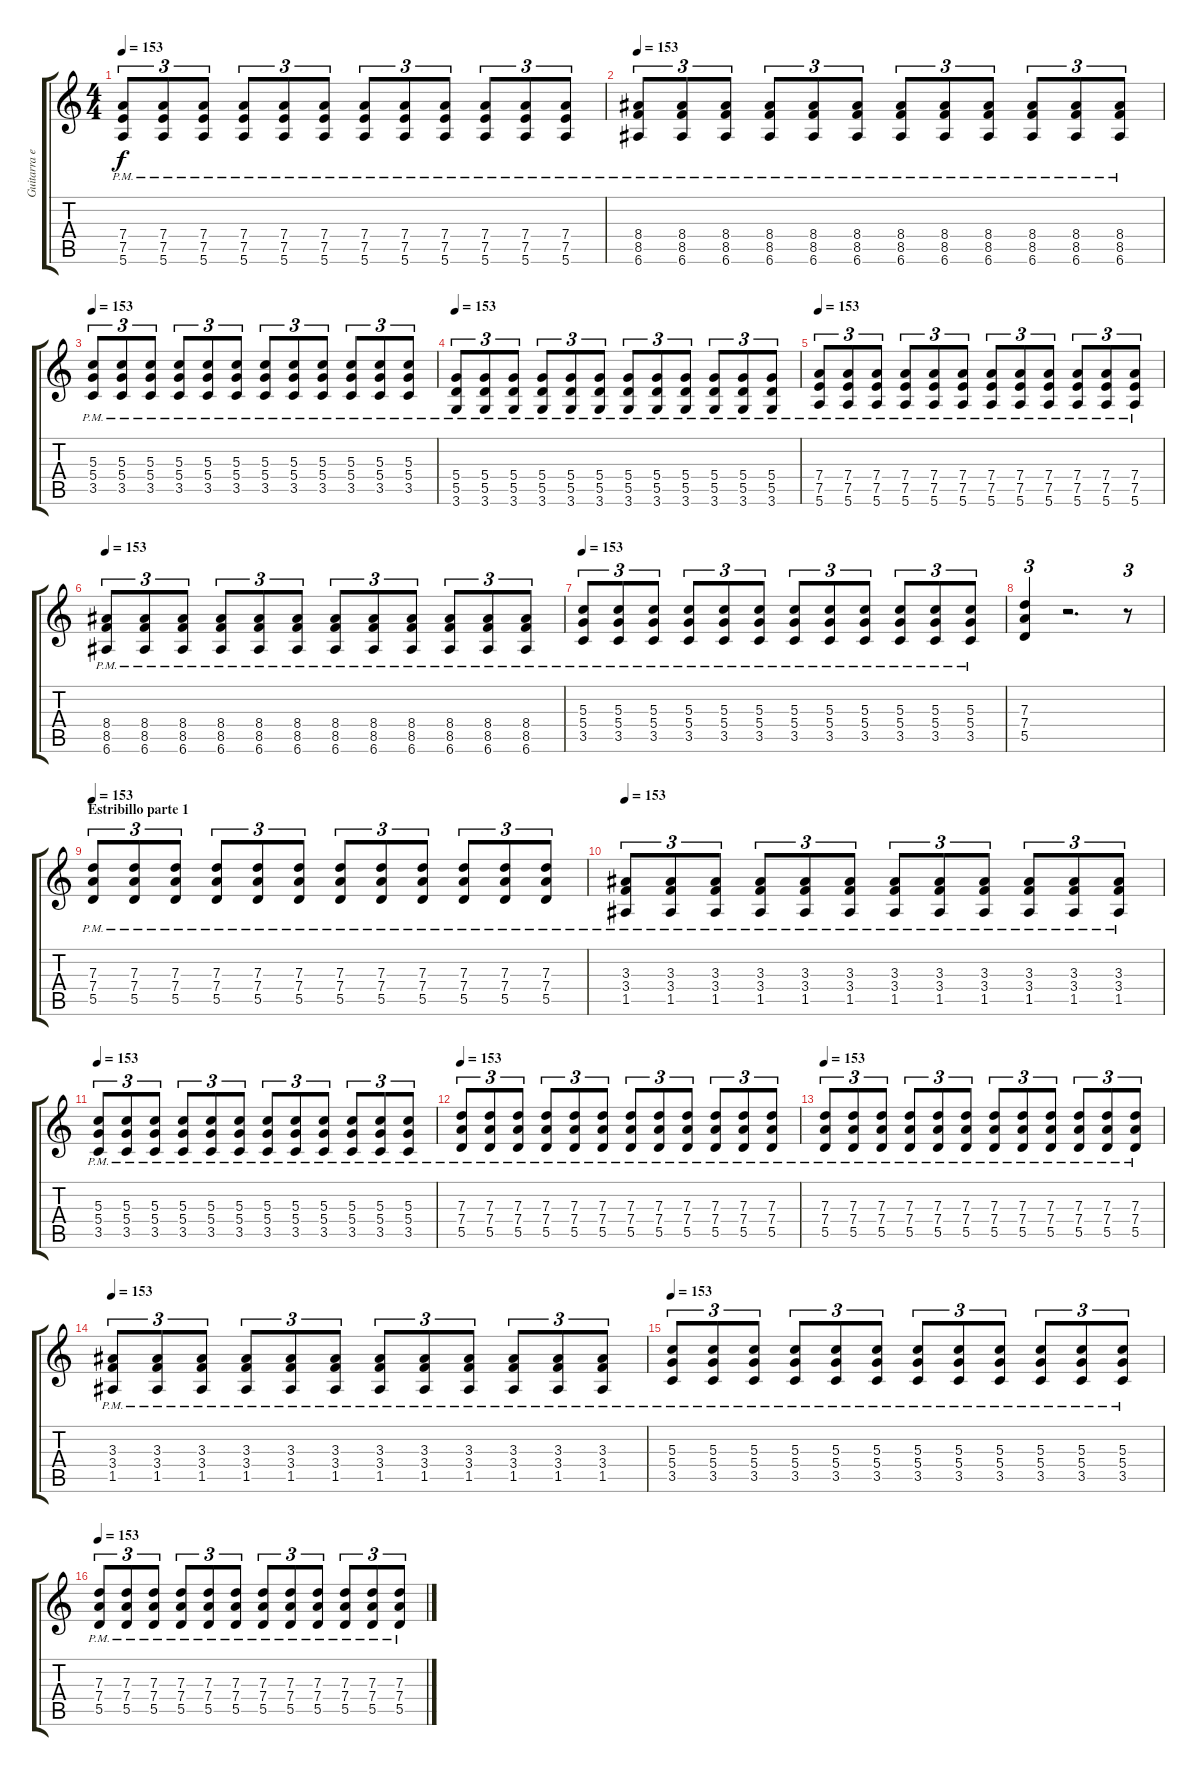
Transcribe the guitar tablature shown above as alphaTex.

\track ("Guitarra eléctrica 2" "Guitarra e") {instrument distortionguitar}
\staff {score tabs}
\tuning (E4 B3 G3 D3 A2 E2) {hide}
\ts (4 4)
\tempo 153
\clef g2
\ks c
(7.4{pm} 7.5{pm} 5.6{pm}).8{tu (3 2) dy f} (7.4{pm} 7.5{pm} 5.6{pm}).8{tu (3 2)} (7.4{pm} 7.5{pm} 5.6{pm}).8{tu (3 2)} (7.4{pm} 7.5{pm} 5.6{pm}).8{tu (3 2)} (7.4{pm} 7.5{pm} 5.6{pm}).8{tu (3 2)} (7.4{pm} 7.5{pm} 5.6{pm}).8{tu (3 2)} (7.4{pm} 7.5{pm} 5.6{pm}).8{tu (3 2)} (7.4{pm} 7.5{pm} 5.6{pm}).8{tu (3 2)} (7.4{pm} 7.5{pm} 5.6{pm}).8{tu (3 2)} (7.4{pm} 7.5{pm} 5.6{pm}).8{tu (3 2)} (7.4{pm} 7.5{pm} 5.6{pm}).8{tu (3 2)} (7.4{pm} 7.5{pm} 5.6{pm}).8{tu (3 2)} |
\tempo 153
(8.4{pm} 8.5{pm} 6.6{pm}).8{tu (3 2)} (8.4{pm} 8.5{pm} 6.6{pm}).8{tu (3 2)} (8.4{pm} 8.5{pm} 6.6{pm}).8{tu (3 2)} (8.4{pm} 8.5{pm} 6.6{pm}).8{tu (3 2)} (8.4{pm} 8.5{pm} 6.6{pm}).8{tu (3 2)} (8.4{pm} 8.5{pm} 6.6{pm}).8{tu (3 2)} (8.4{pm} 8.5{pm} 6.6{pm}).8{tu (3 2)} (8.4{pm} 8.5{pm} 6.6{pm}).8{tu (3 2)} (8.4{pm} 8.5{pm} 6.6{pm}).8{tu (3 2)} (8.4{pm} 8.5{pm} 6.6{pm}).8{tu (3 2)} (8.4{pm} 8.5{pm} 6.6{pm}).8{tu (3 2)} (8.4{pm} 8.5{pm} 6.6{pm}).8{tu (3 2)} |
\tempo 153
(5.3{pm} 5.4{pm} 3.5{pm}).8{tu (3 2)} (5.3{pm} 5.4{pm} 3.5{pm}).8{tu (3 2)} (5.3{pm} 5.4{pm} 3.5{pm}).8{tu (3 2)} (5.3{pm} 5.4{pm} 3.5{pm}).8{tu (3 2)} (5.3{pm} 5.4{pm} 3.5{pm}).8{tu (3 2)} (5.3{pm} 5.4{pm} 3.5{pm}).8{tu (3 2)} (5.3{pm} 5.4{pm} 3.5{pm}).8{tu (3 2)} (5.3{pm} 5.4{pm} 3.5{pm}).8{tu (3 2)} (5.3{pm} 5.4{pm} 3.5{pm}).8{tu (3 2)} (5.3{pm} 5.4{pm} 3.5{pm}).8{tu (3 2)} (5.3{pm} 5.4{pm} 3.5{pm}).8{tu (3 2)} (5.3{pm} 5.4{pm} 3.5{pm}).8{tu (3 2)} |
\tempo 153
(5.4{pm} 5.5{pm} 3.6{pm}).8{tu (3 2)} (5.4{pm} 5.5{pm} 3.6{pm}).8{tu (3 2)} (5.4{pm} 5.5{pm} 3.6{pm}).8{tu (3 2)} (5.4{pm} 5.5{pm} 3.6{pm}).8{tu (3 2)} (5.4{pm} 5.5{pm} 3.6{pm}).8{tu (3 2)} (5.4{pm} 5.5{pm} 3.6{pm}).8{tu (3 2)} (5.4{pm} 5.5{pm} 3.6{pm}).8{tu (3 2)} (5.4{pm} 5.5{pm} 3.6{pm}).8{tu (3 2)} (5.4{pm} 5.5{pm} 3.6{pm}).8{tu (3 2)} (5.4{pm} 5.5{pm} 3.6{pm}).8{tu (3 2)} (5.4{pm} 5.5{pm} 3.6{pm}).8{tu (3 2)} (5.4{pm} 5.5{pm} 3.6{pm}).8{tu (3 2)} |
\tempo 153
(7.4{pm} 7.5{pm} 5.6{pm}).8{tu (3 2)} (7.4{pm} 7.5{pm} 5.6{pm}).8{tu (3 2)} (7.4{pm} 7.5{pm} 5.6{pm}).8{tu (3 2)} (7.4{pm} 7.5{pm} 5.6{pm}).8{tu (3 2)} (7.4{pm} 7.5{pm} 5.6{pm}).8{tu (3 2)} (7.4{pm} 7.5{pm} 5.6{pm}).8{tu (3 2)} (7.4{pm} 7.5{pm} 5.6{pm}).8{tu (3 2)} (7.4{pm} 7.5{pm} 5.6{pm}).8{tu (3 2)} (7.4{pm} 7.5{pm} 5.6{pm}).8{tu (3 2)} (7.4{pm} 7.5{pm} 5.6{pm}).8{tu (3 2)} (7.4{pm} 7.5{pm} 5.6{pm}).8{tu (3 2)} (7.4{pm} 7.5{pm} 5.6{pm}).8{tu (3 2)} |
\tempo 153
(8.4{pm} 8.5{pm} 6.6{pm}).8{tu (3 2)} (8.4{pm} 8.5{pm} 6.6{pm}).8{tu (3 2)} (8.4{pm} 8.5{pm} 6.6{pm}).8{tu (3 2)} (8.4{pm} 8.5{pm} 6.6{pm}).8{tu (3 2)} (8.4{pm} 8.5{pm} 6.6{pm}).8{tu (3 2)} (8.4{pm} 8.5{pm} 6.6{pm}).8{tu (3 2)} (8.4{pm} 8.5{pm} 6.6{pm}).8{tu (3 2)} (8.4{pm} 8.5{pm} 6.6{pm}).8{tu (3 2)} (8.4{pm} 8.5{pm} 6.6{pm}).8{tu (3 2)} (8.4{pm} 8.5{pm} 6.6{pm}).8{tu (3 2)} (8.4{pm} 8.5{pm} 6.6{pm}).8{tu (3 2)} (8.4{pm} 8.5{pm} 6.6{pm}).8{tu (3 2)} |
\tempo 153
(5.3{pm} 5.4{pm} 3.5{pm}).8{tu (3 2)} (5.3{pm} 5.4{pm} 3.5{pm}).8{tu (3 2)} (5.3{pm} 5.4{pm} 3.5{pm}).8{tu (3 2)} (5.3{pm} 5.4{pm} 3.5{pm}).8{tu (3 2)} (5.3{pm} 5.4{pm} 3.5{pm}).8{tu (3 2)} (5.3{pm} 5.4{pm} 3.5{pm}).8{tu (3 2)} (5.3{pm} 5.4{pm} 3.5{pm}).8{tu (3 2)} (5.3{pm} 5.4{pm} 3.5{pm}).8{tu (3 2)} (5.3{pm} 5.4{pm} 3.5{pm}).8{tu (3 2)} (5.3{pm} 5.4{pm} 3.5{pm}).8{tu (3 2)} (5.3{pm} 5.4{pm} 3.5{pm}).8{tu (3 2)} (5.3{pm} 5.4{pm} 3.5{pm}).8{tu (3 2)} |
(7.3 7.4 5.5).4{tu (3 2)} r.2{d} r.8{tu (3 2)} |
\section ("" "Estribillo parte 1")
\tempo 153
(7.3{pm} 7.4{pm} 5.5{pm}).8{tu (3 2) volume 13} (7.3{pm} 7.4{pm} 5.5{pm}).8{tu (3 2)} (7.3{pm} 7.4{pm} 5.5{pm}).8{tu (3 2)} (7.3{pm} 7.4{pm} 5.5{pm}).8{tu (3 2)} (7.3{pm} 7.4{pm} 5.5{pm}).8{tu (3 2)} (7.3{pm} 7.4{pm} 5.5{pm}).8{tu (3 2)} (7.3{pm} 7.4{pm} 5.5{pm}).8{tu (3 2)} (7.3{pm} 7.4{pm} 5.5{pm}).8{tu (3 2)} (7.3{pm} 7.4{pm} 5.5{pm}).8{tu (3 2)} (7.3{pm} 7.4{pm} 5.5{pm}).8{tu (3 2)} (7.3{pm} 7.4{pm} 5.5{pm}).8{tu (3 2)} (7.3{pm} 7.4{pm} 5.5{pm}).8{tu (3 2)} |
\tempo 153
(3.3{pm} 3.4{pm} 1.5{pm}).8{tu (3 2)} (3.3{pm} 3.4{pm} 1.5{pm}).8{tu (3 2)} (3.3{pm} 3.4{pm} 1.5{pm}).8{tu (3 2)} (3.3{pm} 3.4{pm} 1.5{pm}).8{tu (3 2)} (3.3{pm} 3.4{pm} 1.5{pm}).8{tu (3 2)} (3.3{pm} 3.4{pm} 1.5{pm}).8{tu (3 2)} (3.3{pm} 3.4{pm} 1.5{pm}).8{tu (3 2)} (3.3{pm} 3.4{pm} 1.5{pm}).8{tu (3 2)} (3.3{pm} 3.4{pm} 1.5{pm}).8{tu (3 2)} (3.3{pm} 3.4{pm} 1.5{pm}).8{tu (3 2)} (3.3{pm} 3.4{pm} 1.5{pm}).8{tu (3 2)} (3.3{pm} 3.4{pm} 1.5{pm}).8{tu (3 2)} |
\tempo 153
(5.3{pm} 5.4{pm} 3.5{pm}).8{tu (3 2)} (5.3{pm} 5.4{pm} 3.5{pm}).8{tu (3 2)} (5.3{pm} 5.4{pm} 3.5{pm}).8{tu (3 2)} (5.3{pm} 5.4{pm} 3.5{pm}).8{tu (3 2)} (5.3{pm} 5.4{pm} 3.5{pm}).8{tu (3 2)} (5.3{pm} 5.4{pm} 3.5{pm}).8{tu (3 2)} (5.3{pm} 5.4{pm} 3.5{pm}).8{tu (3 2)} (5.3{pm} 5.4{pm} 3.5{pm}).8{tu (3 2)} (5.3{pm} 5.4{pm} 3.5{pm}).8{tu (3 2)} (5.3{pm} 5.4{pm} 3.5{pm}).8{tu (3 2)} (5.3{pm} 5.4{pm} 3.5{pm}).8{tu (3 2)} (5.3{pm} 5.4{pm} 3.5{pm}).8{tu (3 2)} |
\tempo 153
(7.3{pm} 7.4{pm} 5.5{pm}).8{tu (3 2) volume 13} (7.3{pm} 7.4{pm} 5.5{pm}).8{tu (3 2)} (7.3{pm} 7.4{pm} 5.5{pm}).8{tu (3 2)} (7.3{pm} 7.4{pm} 5.5{pm}).8{tu (3 2)} (7.3{pm} 7.4{pm} 5.5{pm}).8{tu (3 2)} (7.3{pm} 7.4{pm} 5.5{pm}).8{tu (3 2)} (7.3{pm} 7.4{pm} 5.5{pm}).8{tu (3 2)} (7.3{pm} 7.4{pm} 5.5{pm}).8{tu (3 2)} (7.3{pm} 7.4{pm} 5.5{pm}).8{tu (3 2)} (7.3{pm} 7.4{pm} 5.5{pm}).8{tu (3 2)} (7.3{pm} 7.4{pm} 5.5{pm}).8{tu (3 2)} (7.3{pm} 7.4{pm} 5.5{pm}).8{tu (3 2)} |
\tempo 153
(7.3{pm} 7.4{pm} 5.5{pm}).8{tu (3 2) volume 13} (7.3{pm} 7.4{pm} 5.5{pm}).8{tu (3 2)} (7.3{pm} 7.4{pm} 5.5{pm}).8{tu (3 2)} (7.3{pm} 7.4{pm} 5.5{pm}).8{tu (3 2)} (7.3{pm} 7.4{pm} 5.5{pm}).8{tu (3 2)} (7.3{pm} 7.4{pm} 5.5{pm}).8{tu (3 2)} (7.3{pm} 7.4{pm} 5.5{pm}).8{tu (3 2)} (7.3{pm} 7.4{pm} 5.5{pm}).8{tu (3 2)} (7.3{pm} 7.4{pm} 5.5{pm}).8{tu (3 2)} (7.3{pm} 7.4{pm} 5.5{pm}).8{tu (3 2)} (7.3{pm} 7.4{pm} 5.5{pm}).8{tu (3 2)} (7.3{pm} 7.4{pm} 5.5{pm}).8{tu (3 2)} |
\tempo 153
(3.3{pm} 3.4{pm} 1.5{pm}).8{tu (3 2)} (3.3{pm} 3.4{pm} 1.5{pm}).8{tu (3 2)} (3.3{pm} 3.4{pm} 1.5{pm}).8{tu (3 2)} (3.3{pm} 3.4{pm} 1.5{pm}).8{tu (3 2)} (3.3{pm} 3.4{pm} 1.5{pm}).8{tu (3 2)} (3.3{pm} 3.4{pm} 1.5{pm}).8{tu (3 2)} (3.3{pm} 3.4{pm} 1.5{pm}).8{tu (3 2)} (3.3{pm} 3.4{pm} 1.5{pm}).8{tu (3 2)} (3.3{pm} 3.4{pm} 1.5{pm}).8{tu (3 2)} (3.3{pm} 3.4{pm} 1.5{pm}).8{tu (3 2)} (3.3{pm} 3.4{pm} 1.5{pm}).8{tu (3 2)} (3.3{pm} 3.4{pm} 1.5{pm}).8{tu (3 2)} |
\tempo 153
(5.3{pm} 5.4{pm} 3.5{pm}).8{tu (3 2)} (5.3{pm} 5.4{pm} 3.5{pm}).8{tu (3 2)} (5.3{pm} 5.4{pm} 3.5{pm}).8{tu (3 2)} (5.3{pm} 5.4{pm} 3.5{pm}).8{tu (3 2)} (5.3{pm} 5.4{pm} 3.5{pm}).8{tu (3 2)} (5.3{pm} 5.4{pm} 3.5{pm}).8{tu (3 2)} (5.3{pm} 5.4{pm} 3.5{pm}).8{tu (3 2)} (5.3{pm} 5.4{pm} 3.5{pm}).8{tu (3 2)} (5.3{pm} 5.4{pm} 3.5{pm}).8{tu (3 2)} (5.3{pm} 5.4{pm} 3.5{pm}).8{tu (3 2)} (5.3{pm} 5.4{pm} 3.5{pm}).8{tu (3 2)} (5.3{pm} 5.4{pm} 3.5{pm}).8{tu (3 2)} |
\tempo 153
(7.3{pm} 7.4{pm} 5.5{pm}).8{tu (3 2) volume 13} (7.3{pm} 7.4{pm} 5.5{pm}).8{tu (3 2)} (7.3{pm} 7.4{pm} 5.5{pm}).8{tu (3 2)} (7.3{pm} 7.4{pm} 5.5{pm}).8{tu (3 2)} (7.3{pm} 7.4{pm} 5.5{pm}).8{tu (3 2)} (7.3{pm} 7.4{pm} 5.5{pm}).8{tu (3 2)} (7.3{pm} 7.4{pm} 5.5{pm}).8{tu (3 2)} (7.3{pm} 7.4{pm} 5.5{pm}).8{tu (3 2)} (7.3{pm} 7.4{pm} 5.5{pm}).8{tu (3 2)} (7.3{pm} 7.4{pm} 5.5{pm}).8{tu (3 2)} (7.3{pm} 7.4{pm} 5.5{pm}).8{tu (3 2)} (7.3{pm} 7.4{pm} 5.5{pm}).8{tu (3 2)}
